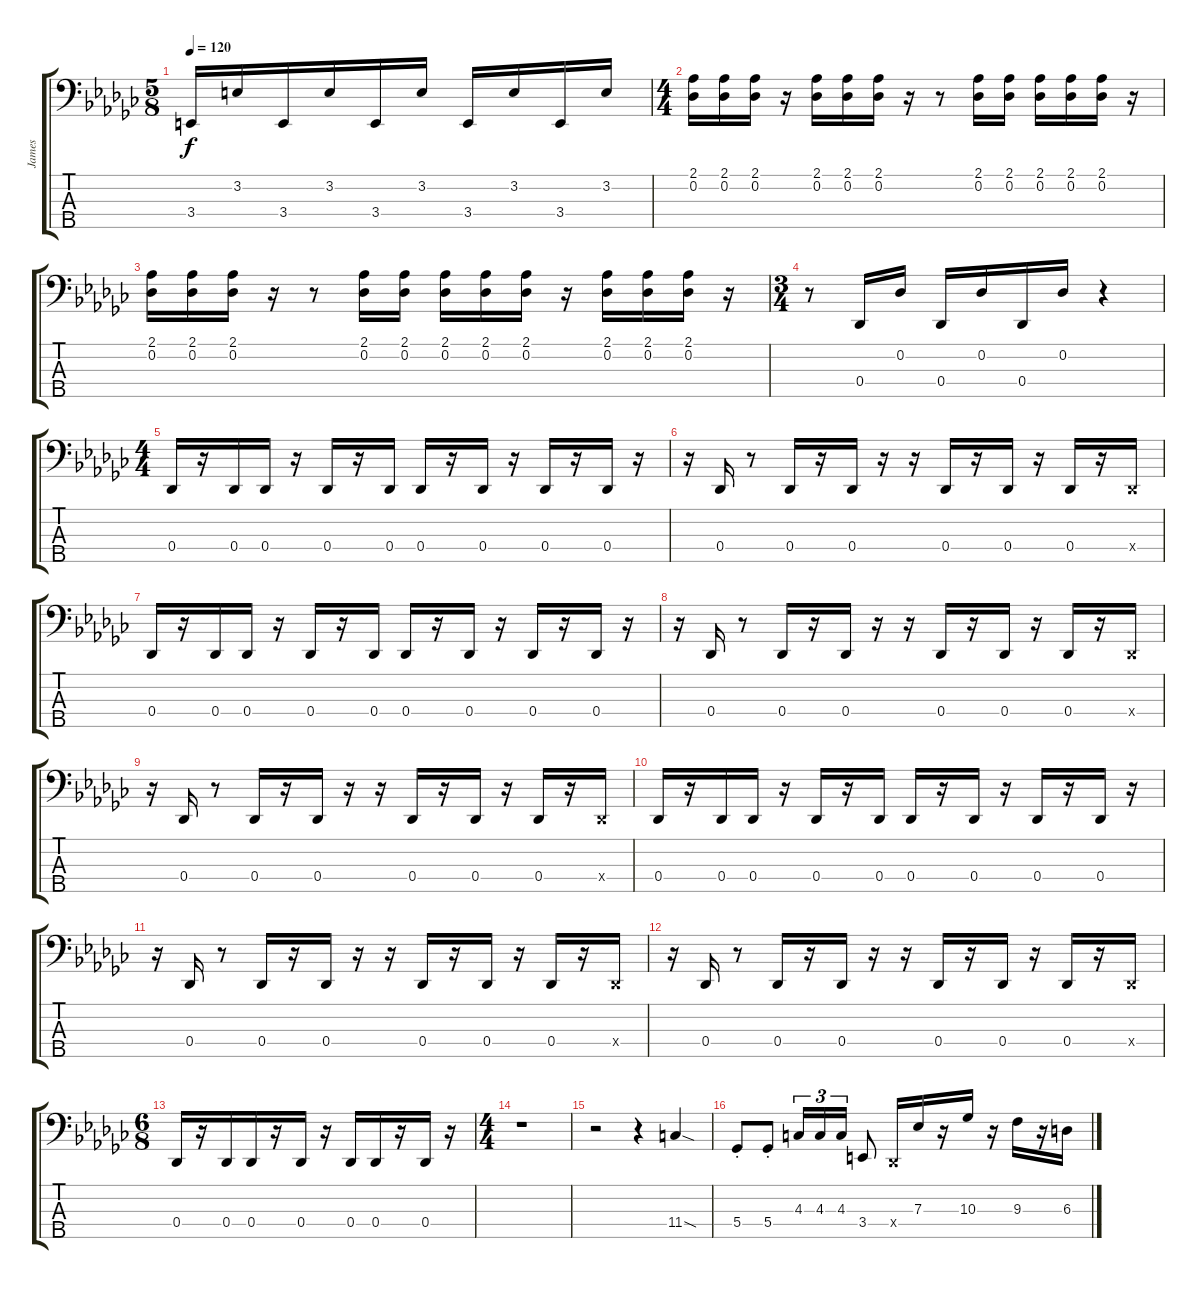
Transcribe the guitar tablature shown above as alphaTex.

\track ("James" "James") {instrument electricbassfinger}
\staff {score tabs}
\tuning (Gb2 Db2 Ab1 Db1 Ab0) {hide}
\ts (5 8)
\tempo 120
\clef f4
\ks gb
3.4.16{dy f} 3.2.16 3.4.16 3.2.16 3.4.16 3.2.16 3.4.16 3.2.16 3.4.16 3.2.16 |
\ts (4 4)
(2.1 0.2).16 (2.1 0.2).16 (2.1 0.2).16 r.16 (2.1 0.2).16 (2.1 0.2).16 (2.1 0.2).16 r.16 r.8 (2.1 0.2).16 (2.1 0.2).16 (2.1 0.2).16 (2.1 0.2).16 (2.1 0.2).16 r.16 |
(2.1 0.2).16 (2.1 0.2).16 (2.1 0.2).16 r.16 r.8 (2.1 0.2).16 (2.1 0.2).16 (2.1 0.2).16 (2.1 0.2).16 (2.1 0.2).16 r.16 (2.1 0.2).16 (2.1 0.2).16 (2.1 0.2).16 r.16 |
\ts (3 4)
r.8 0.4.16 0.2.16 0.4.16 0.2.16 0.4.16 0.2.16 r.4 |
\ts (4 4)
0.4.16 r.16 0.4.16 0.4.16 r.16 0.4.16 r.16 0.4.16 0.4.16 r.16 0.4.16 r.16 0.4.16 r.16 0.4.16 r.16 |
r.16 0.4.16 r.8 0.4.16 r.16 0.4.16 r.16 r.16 0.4.16 r.16 0.4.16 r.16 0.4.16 r.16 0.4{x}.16 |
0.4.16 r.16 0.4.16 0.4.16 r.16 0.4.16 r.16 0.4.16 0.4.16 r.16 0.4.16 r.16 0.4.16 r.16 0.4.16 r.16 |
r.16 0.4.16 r.8 0.4.16 r.16 0.4.16 r.16 r.16 0.4.16 r.16 0.4.16 r.16 0.4.16 r.16 0.4{x}.16 |
r.16 0.4.16 r.8 0.4.16 r.16 0.4.16 r.16 r.16 0.4.16 r.16 0.4.16 r.16 0.4.16 r.16 0.4{x}.16 |
0.4.16 r.16 0.4.16 0.4.16 r.16 0.4.16 r.16 0.4.16 0.4.16 r.16 0.4.16 r.16 0.4.16 r.16 0.4.16 r.16 |
r.16 0.4.16 r.8 0.4.16 r.16 0.4.16 r.16 r.16 0.4.16 r.16 0.4.16 r.16 0.4.16 r.16 0.4{x}.16 |
r.16 0.4.16 r.8 0.4.16 r.16 0.4.16 r.16 r.16 0.4.16 r.16 0.4.16 r.16 0.4.16 r.16 0.4{x}.16 |
\ts (6 8)
0.4.16 r.16 0.4.16 0.4.16 r.16 0.4.16 r.16 0.4.16 0.4.16 r.16 0.4.16 r.16 |
\ts (4 4)
r.1 |
r.2 r.4 11.4{sod}.4 |
5.4{st}.8 5.4{st}.8 4.3.16{tu (3 2)} 4.3.16{tu (3 2)} 4.3.16{tu (3 2)} 3.4.8 0.4{x}.16 7.3.16 r.16 10.3.16 r.16 9.3.16 r.16 6.3.16
